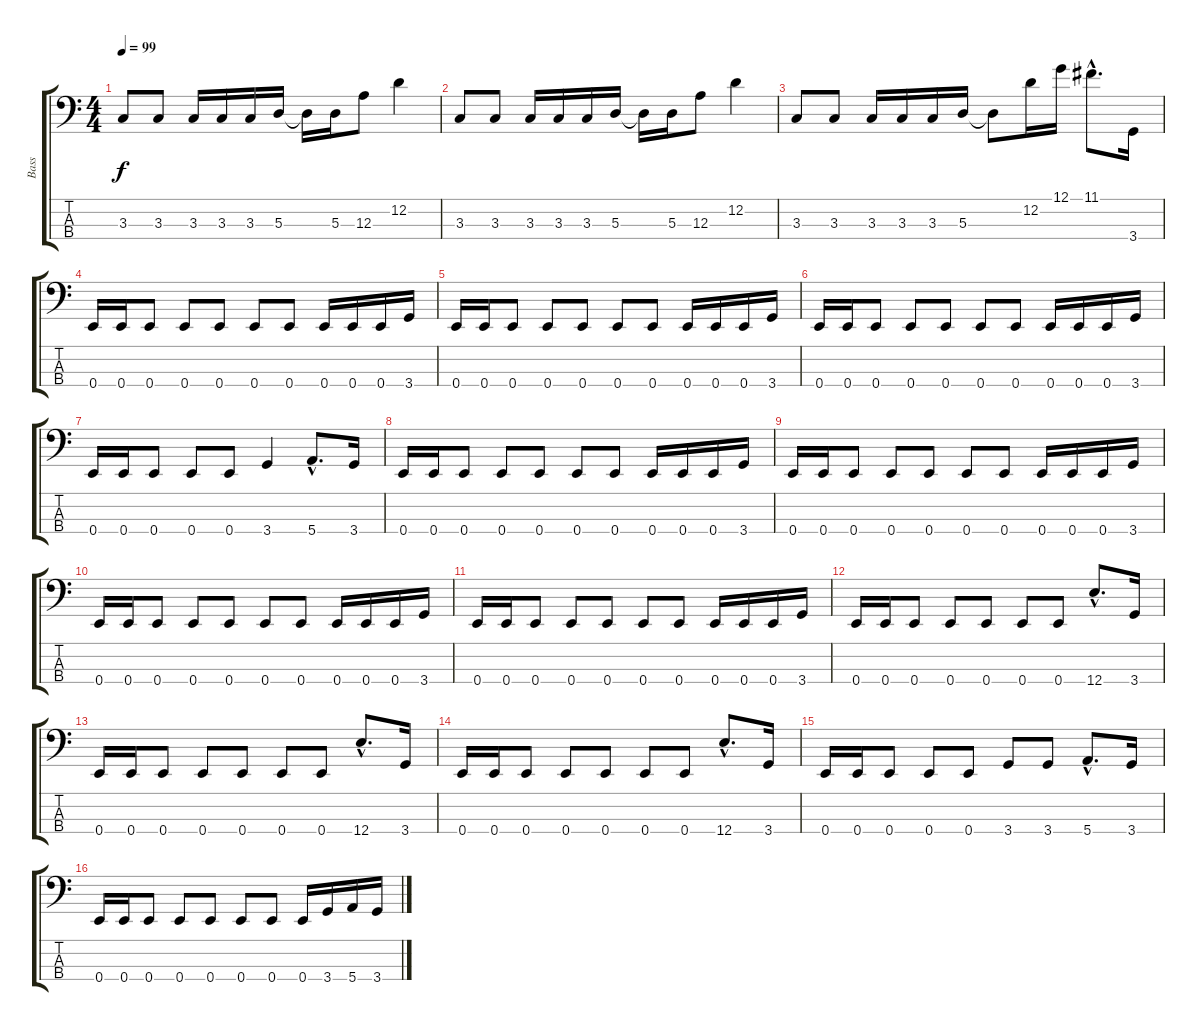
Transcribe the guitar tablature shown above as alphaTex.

\track ("Bass" "Bass") {instrument electricbasspick}
\staff {score tabs}
\tuning (G2 D2 A1 E1) {hide}
\ts (4 4)
\tempo 99
\clef f4
\ks c
3.3.8{dy f} 3.3.8 3.3.16 3.3.16 3.3.16 5.3.16 5.3{t}.16 5.3.16 12.3.8 12.2.4 |
3.3.8 3.3.8 3.3.16 3.3.16 3.3.16 5.3.16 5.3{t}.16 5.3.16 12.3.8 12.2.4 |
3.3.8 3.3.8 3.3.16 3.3.16 3.3.16 5.3.16 5.3{t}.8 12.2.16 12.1.16 11.1{hac}.8{d} 3.4.16 |
0.4.16 0.4.16 0.4.8 0.4.8 0.4.8 0.4.8 0.4.8 0.4.16 0.4.16 0.4.16 3.4.16 |
0.4.16 0.4.16 0.4.8 0.4.8 0.4.8 0.4.8 0.4.8 0.4.16 0.4.16 0.4.16 3.4.16 |
0.4.16 0.4.16 0.4.8 0.4.8 0.4.8 0.4.8 0.4.8 0.4.16 0.4.16 0.4.16 3.4.16 |
0.4.16 0.4.16 0.4.8 0.4.8 0.4.8 3.4.4 5.4{hac}.8{d} 3.4.16 |
0.4.16 0.4.16 0.4.8 0.4.8 0.4.8 0.4.8 0.4.8 0.4.16 0.4.16 0.4.16 3.4.16 |
0.4.16 0.4.16 0.4.8 0.4.8 0.4.8 0.4.8 0.4.8 0.4.16 0.4.16 0.4.16 3.4.16 |
0.4.16 0.4.16 0.4.8 0.4.8 0.4.8 0.4.8 0.4.8 0.4.16 0.4.16 0.4.16 3.4.16 |
0.4.16 0.4.16 0.4.8 0.4.8 0.4.8 0.4.8 0.4.8 0.4.16 0.4.16 0.4.16 3.4.16 |
0.4.16 0.4.16 0.4.8 0.4.8 0.4.8 0.4.8 0.4.8 12.4{hac}.8{d} 3.4.16 |
0.4.16 0.4.16 0.4.8 0.4.8 0.4.8 0.4.8 0.4.8 12.4{hac}.8{d} 3.4.16 |
0.4.16 0.4.16 0.4.8 0.4.8 0.4.8 0.4.8 0.4.8 12.4{hac}.8{d} 3.4.16 |
0.4.16 0.4.16 0.4.8 0.4.8 0.4.8 3.4.8 3.4.8 5.4{hac}.8{d} 3.4.16 |
0.4.16 0.4.16 0.4.8 0.4.8 0.4.8 0.4.8 0.4.8 0.4.16 3.4.16 5.4.16 3.4.16
